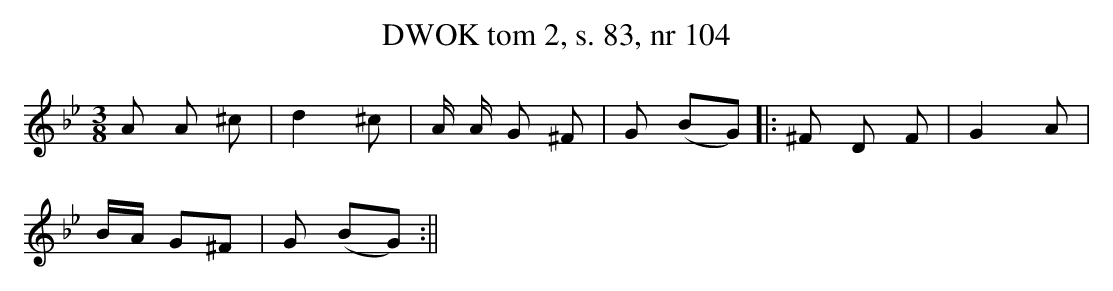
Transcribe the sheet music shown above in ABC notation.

X:1
T: DWOK tom 2, s. 83, nr 104
L: 1/16
M: 3/8
K: Bb
A2 A2 ^c2 |\
d4 ^c2 |\
A A G2 ^F2 |\
G2 (B2G2) |:\
^F2 D2 F2 |\
G4 A2 |
BA G2^F2 |\
G2 (B2G2):||
